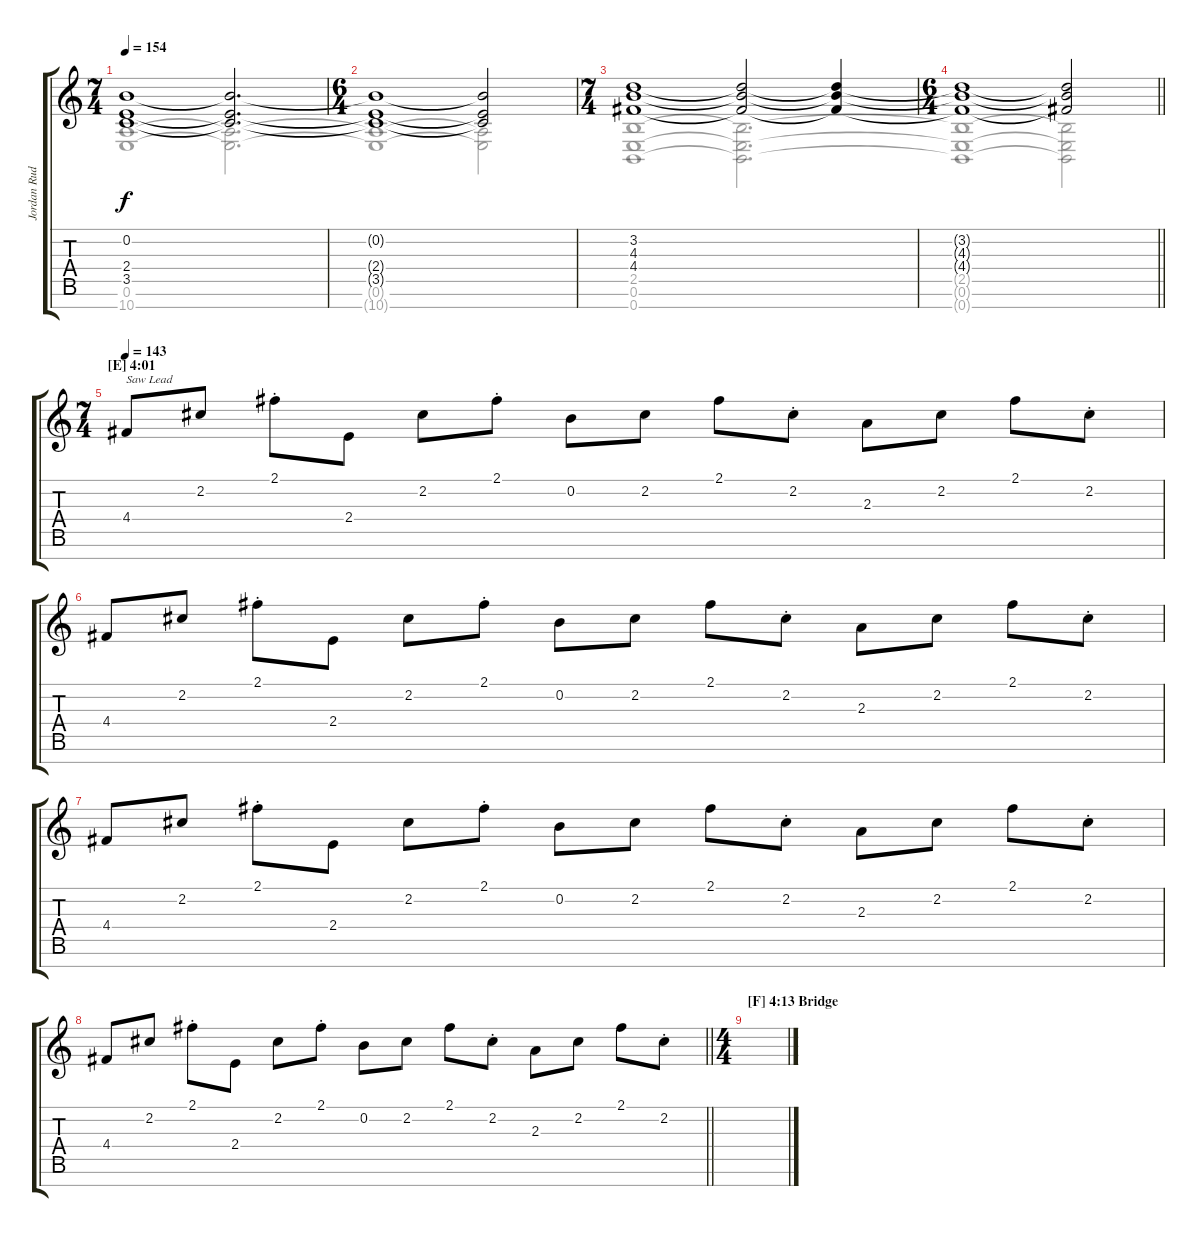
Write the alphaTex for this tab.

\track ("Jordan Rudess - Right Hand" "Jordan Rud") {instrument lead3calliope}
\staff {score tabs}
\tuning (E5 B4 G4 D4 A3 E3 B2) {hide}
\voice
\ts (7 4)
\tempo 154
\clef g2
\ks c
(0.2 2.4 3.5).1{dy f} (0.2{t} 2.4{t} 3.5{t}).2{d} |
\ts (6 4)
(0.2{t} 2.4{t} 3.5{t}).1 (0.2{t} 2.4{t} 3.5{t}).2 |
\ts (7 4)
(3.2 4.3 4.4).1 (3.2{t} 4.3{t} 4.4{t}).2 (3.2{t} 4.3{t} 4.4{t}).4 |
\ts (6 4)
\barLineRight lightlight
(3.2{t} 4.3{t} 4.4{t}).1 (3.2{t} 4.3{t} 4.4{t}).2 |
\ts (7 4)
\section ("" "[E] 4:01")
\tempo 144
\tempo 143
4.4.8{txt "Saw Lead" instrument lead2sawtooth} 2.2.8 2.1{st}.8 2.4.8 2.2.8 2.1{st}.8 0.2.8 2.2.8 2.1.8 2.2{st}.8 2.3.8 2.2.8 2.1.8 2.2{st}.8 |
4.4.8 2.2.8 2.1{st}.8 2.4.8 2.2.8 2.1{st}.8 0.2.8 2.2.8 2.1.8 2.2{st}.8 2.3.8 2.2.8 2.1.8 2.2{st}.8 |
4.4.8 2.2.8 2.1{st}.8 2.4.8 2.2.8 2.1{st}.8 0.2.8 2.2.8 2.1.8 2.2{st}.8 2.3.8 2.2.8 2.1.8 2.2{st}.8 |
\barLineRight lightlight
4.4.8 2.2.8 2.1{st}.8 2.4.8 2.2.8 2.1{st}.8 0.2.8 2.2.8 2.1.8 2.2{st}.8 2.3.8 2.2.8 2.1.8 2.2{st}.8 |
\ts (4 4)
\section ("" "[F] 4:13 Bridge")
|
|
|
|
|
|
|
\voice
\clef g2
\ottava regular
\simile none
\ks c
(0.6 10.7).1{dy f} (0.6{t} 10.7{t}).2{d} |
(0.6{t} 10.7{t}).1 (0.6{t} 10.7{t}).2 |
(2.5 0.6 0.7).1 (2.5{t} 0.6{t} 0.7{t}).2{d} |
\barLineRight lightlight
(2.5{t} 0.6{t} 0.7{t}).1 (2.5{t} 0.6{t} 0.7{t}).2 |
|
|
|
\barLineRight lightlight
|
|
|
|
|
|
|
|
